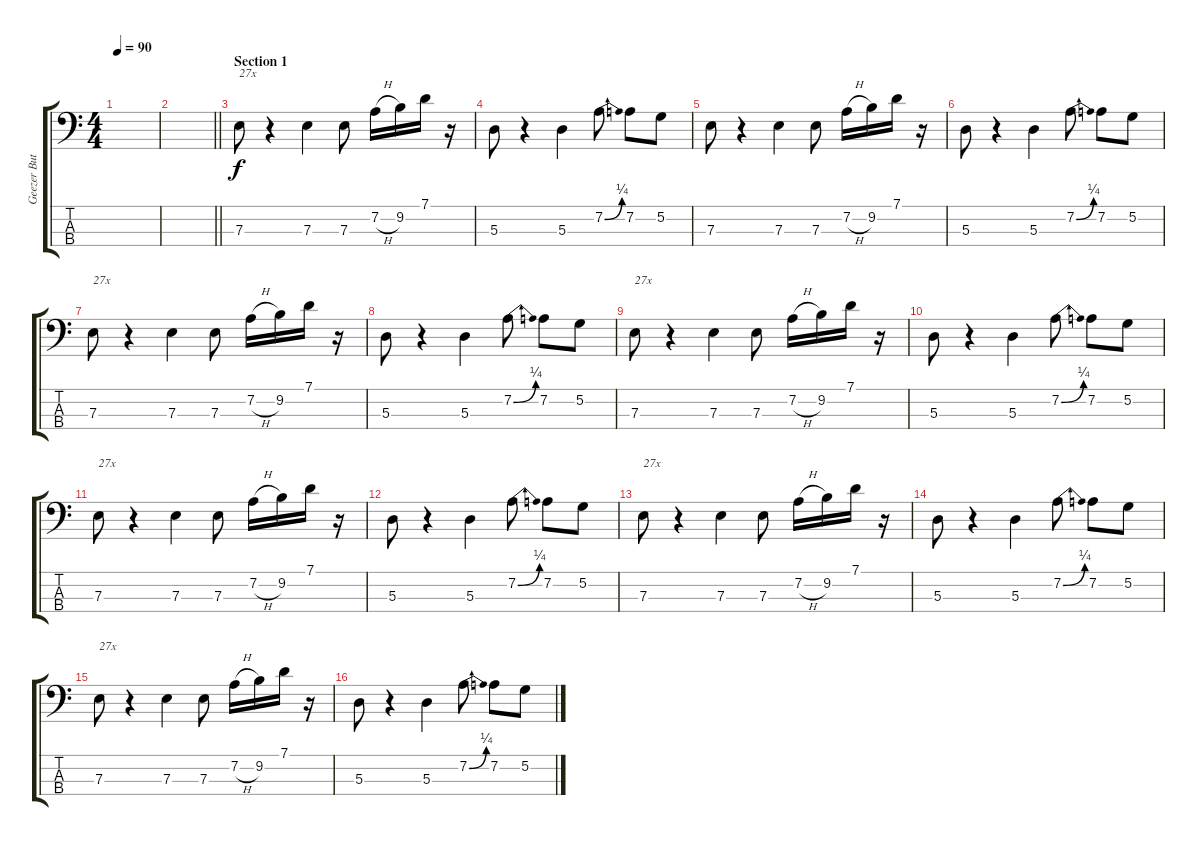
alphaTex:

\track ("Geezer Butler" "Geezer But") {instrument electricbassfinger}
\staff {score tabs}
\tuning (G2 D2 A1 E1) {hide}
\ts (4 4)
\tempo 90
\clef f4
\ks c
|
\barLineRight lightlight
|
\section ("" "Section 1")
7.3.8{txt "27x"} r.4 7.3.4 7.3.8 7.2{h}.16 9.2.16 7.1.16 r.16 |
5.3.8 r.4 5.3.4 7.2{be (bend 0 0 60 1)}.8 7.2.8 5.2.8 |
7.3.8 r.4 7.3.4 7.3.8 7.2{h}.16 9.2.16 7.1.16 r.16 |
5.3.8 r.4 5.3.4 7.2{be (bend 0 0 60 1)}.8 7.2.8 5.2.8 |
7.3.8{txt "27x"} r.4 7.3.4 7.3.8 7.2{h}.16 9.2.16 7.1.16 r.16 |
5.3.8 r.4 5.3.4 7.2{be (bend 0 0 60 1)}.8 7.2.8 5.2.8 |
7.3.8{txt "27x"} r.4 7.3.4 7.3.8 7.2{h}.16 9.2.16 7.1.16 r.16 |
5.3.8 r.4 5.3.4 7.2{be (bend 0 0 60 1)}.8 7.2.8 5.2.8 |
7.3.8{txt "27x"} r.4 7.3.4 7.3.8 7.2{h}.16 9.2.16 7.1.16 r.16 |
5.3.8 r.4 5.3.4 7.2{be (bend 0 0 60 1)}.8 7.2.8 5.2.8 |
7.3.8{txt "27x"} r.4 7.3.4 7.3.8 7.2{h}.16 9.2.16 7.1.16 r.16 |
5.3.8 r.4 5.3.4 7.2{be (bend 0 0 60 1)}.8 7.2.8 5.2.8 |
7.3.8{txt "27x"} r.4 7.3.4 7.3.8 7.2{h}.16 9.2.16 7.1.16 r.16 |
5.3.8 r.4 5.3.4 7.2{be (bend 0 0 60 1)}.8 7.2.8 5.2.8
